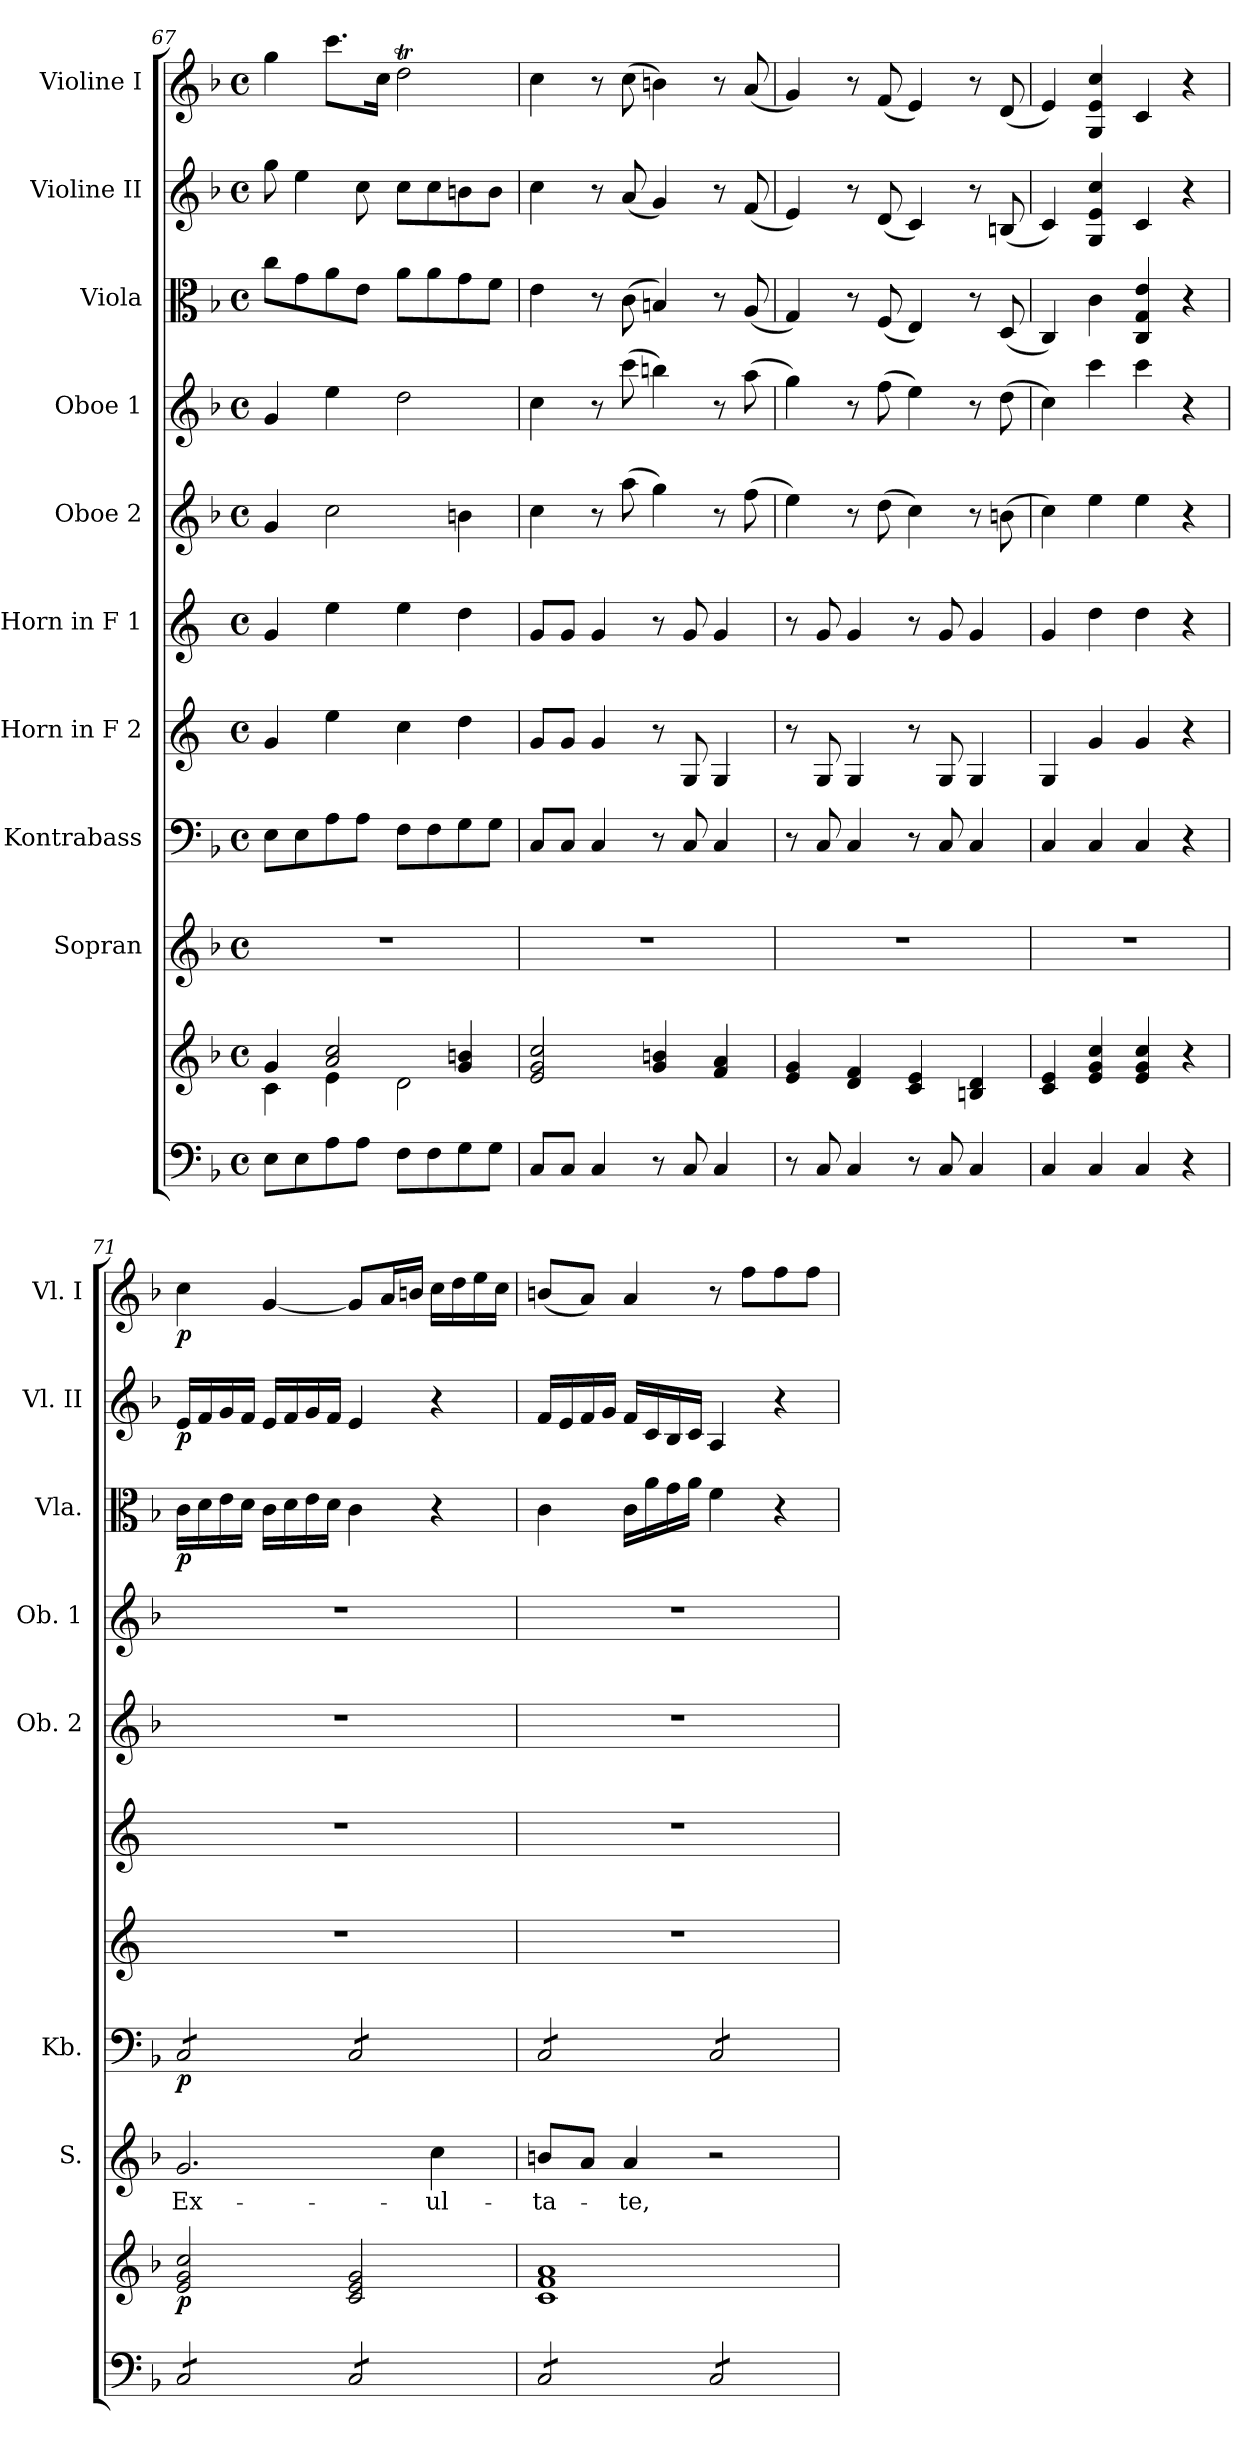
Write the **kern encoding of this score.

**kern	**kern	**dynam	**kern	**text	**kern	**dynam	**kern	**kern	**kern	**kern	**kern	**dynam	**kern	**dynam	**kern	**dynam
*part10	*part10	*part10	*part9	*part9	*part8	*part8	*part7	*part6	*part5	*part4	*part3	*part3	*part2	*part2	*part1	*part1
*staff11	*staff10	*staff10/11	*staff9	*staff9	*staff8	*staff8	*staff7	*staff6	*staff5	*staff4	*staff3	*staff3	*staff2	*staff2	*staff1	*staff1
*	*	*	*I"Sopran	*	*I"Kontrabass	*	*I"Horn in F 2	*I"Horn in F 1	*I"Oboe 2	*I"Oboe 1	*I"Viola	*	*I"Violine II	*	*I"Violine I	*
*	*	*	*I'S.	*	*I'Kb.	*	*	*	*I'Ob. 2	*I'Ob. 1	*I'Vla.	*	*I'Vl. II	*	*I'Vl. I	*
!!LO:PB:g=z
*clefF4	*clefG2	*	*clefG2	*	*clefF4	*	*clefG2	*clefG2	*clefG2	*clefG2	*clefC3	*	*clefG2	*	*clefG2	*
*	*	*	*	*	*ITrd7c12	*	*ITrd4c7	*ITrd4c7	*	*	*	*	*	*	*	*
*k[b-]	*k[b-]	*	*k[b-]	*	*k[b-]	*	*k[b-]	*k[b-]	*k[b-]	*k[b-]	*k[b-]	*	*k[b-]	*	*k[b-]	*
*F:	*F:	*	*F:	*	*F:	*	*F:	*F:	*F:	*F:	*F:	*	*F:	*	*F:	*
*M4/4	*M4/4	*	*M4/4	*	*M4/4	*	*M4/4	*M4/4	*M4/4	*M4/4	*M4/4	*	*M4/4	*	*M4/4	*
*met(c)	*met(c)	*	*met(c)	*	*met(c)	*	*met(c)	*met(c)	*met(c)	*met(c)	*met(c)	*	*met(c)	*	*met(c)	*
=67	=67	=67	=67	=67	=67	=67	=67	=67	=67	=67	=67	=67	=67	=67	=67	=67
*	*^	*	*	*	*	*	*	*	*	*	*	*	*	*	*	*
8E\L	4g/	4c\	.	1r	.	8EE\L	.	4c/	4c/	4g/	4g/	8cc\L	.	8gg\	.	4gg\	.
8E\	.	.	.	.	.	8EE\	.	.	.	.	.	8g\	.	4ee\	.	.	.
8A\	2a/ 2cc/	4e\	.	.	.	8AA\	.	4a\	4a\	2cc\	4ee\	8a\	.	.	.	8.ccc\L	.
8A\J	.	.	.	.	.	8AA\J	.	.	.	.	.	8e\J	.	8cc\	.	.	.
.	.	.	.	.	.	.	.	.	.	.	.	.	.	.	.	16cc\Jk	.
8F\L	.	2d\	.	.	.	8FF\L	.	4f\	4a\	.	2dd\	8a\L	.	8cc\L	.	2ddT\	.
8F\	.	.	.	.	.	8FF\	.	.	.	.	.	8a\	.	8cc\	.	.	.
8G\	4g/ 4bn/	.	.	.	.	8GG\	.	4g\	4g\	4bn\	.	8g\	.	8bn\	.	.	.
8G\J	.	.	.	.	.	8GG\J	.	.	.	.	.	8f\J	.	8b\J	.	.	.
*	*v	*v	*	*	*	*	*	*	*	*	*	*	*	*	*	*	*
=68	=68	=68	=68	=68	=68	=68	=68	=68	=68	=68	=68	=68	=68	=68	=68	=68
8C/L	2e/ 2g/ 2cc/	.	1r	.	8CC/L	.	8c/L	8c/L	4cc\	4cc\	4e\	.	4cc\	.	4cc\	.
8C/J	.	.	.	.	8CC/J	.	8c/J	8c/J	.	.	.	.	.	.	.	.
4C/	.	.	.	.	4CC/	.	4c/	4c/	8r	8r	8r	.	8r	.	8r	.
.	.	.	.	.	.	.	.	.	(>8aa\	(>8ccc\	(>8c\	.	(<8a/	.	(>8cc\	.
8r	4g/ 4bn/	.	.	.	8r	.	8r	8r	4gg\)	4bbn\)	4Bn/)	.	4g/)	.	4bn\)	.
8C/	.	.	.	.	8CC/	.	8C/	8c/	.	.	.	.	.	.	.	.
4C/	4f/ 4a/	.	.	.	4CC/	.	4C/	4c/	8r	8r	8r	.	8r	.	8r	.
.	.	.	.	.	.	.	.	.	(>8ff\	(>8aa\	(<8A/	.	(<8f/	.	(<8a/	.
=69	=69	=69	=69	=69	=69	=69	=69	=69	=69	=69	=69	=69	=69	=69	=69	=69
8r	4e/ 4g/	.	1r	.	8r	.	8r	8r	4ee\)	4gg\)	4G/)	.	4e/)	.	4g/)	.
8C/	.	.	.	.	8CC/	.	8C/	8c/	.	.	.	.	.	.	.	.
4C/	4d/ 4f/	.	.	.	4CC/	.	4C/	4c/	8r	8r	8r	.	8r	.	8r	.
.	.	.	.	.	.	.	.	.	(>8dd\	(>8ff\	(<8F/	.	(<8d/	.	(<8f/	.
8r	4c/ 4e/	.	.	.	8r	.	8r	8r	4cc\)	4ee\)	4E/)	.	4c/)	.	4e/)	.
8C/	.	.	.	.	8CC/	.	8C/	8c/	.	.	.	.	.	.	.	.
4C/	4Bn/ 4d/	.	.	.	4CC/	.	4C/	4c/	8r	8r	8r	.	8r	.	8r	.
.	.	.	.	.	.	.	.	.	(>8bn\	(>8dd\	(<8D/	.	(<8Bn/	.	(<8d/	.
=70	=70	=70	=70	=70	=70	=70	=70	=70	=70	=70	=70	=70	=70	=70	=70	=70
4C/	4c/ 4e/	.	1r	.	4CC/	.	4C/	4c/	4cc\)	4cc\)	4C/)	.	4c/)	.	4e/)	.
4C/	4e/ 4g/ 4cc/	.	.	.	4CC/	.	4c/	4g\	4ee\	4ccc\	4c\	.	4G/ 4e/ 4cc/	.	4G/ 4e/ 4cc/	.
4C/	4e/ 4g/ 4cc/	.	.	.	4CC/	.	4c/	4g\	4ee\	4ccc\	4C/ 4G/ 4e/	.	4c/	.	4c/	.
4r	4r	.	.	.	4r	.	4r	4r	4r	4r	4r	.	4r	.	4r	.
=71	=71	=71	=71	=71	=71	=71	=71	=71	=71	=71	=71	=71	=71	=71	=71	=71
!	!	!LO:DY:b	!	!LO:LY:b	!	!LO:DY:b	!	!	!	!	!	!LO:DY:b	!	!LO:DY:b	!	!LO:DY:b
*tremolo	*	*	*	*	*	*	*	*	*	*	*	*	*	*	*	*
*	*	*	*	*	*tremolo	*	*	*	*	*	*	*	*	*	*	*
8C/L	2e/ 2g/ 2cc/	p	2.g/	Ex-	8CC/L	p	1r	1r	1r	1r	16c\LL	p	16e/LL	p	4cc\	p
.	.	.	.	.	.	.	.	.	.	.	16d\	.	16f/	.	.	.
8C/	.	.	.	.	8CC/	.	.	.	.	.	16e\	.	16g/	.	.	.
.	.	.	.	.	.	.	.	.	.	.	16d\JJ	.	16f/JJ	.	.	.
8C/	.	.	.	.	8CC/	.	.	.	.	.	16c\LL	.	16e/LL	.	[4g/	.
.	.	.	.	.	.	.	.	.	.	.	16d\	.	16f/	.	.	.
8C/J	.	.	.	.	8CC/J	.	.	.	.	.	16e\	.	16g/	.	.	.
.	.	.	.	.	.	.	.	.	.	.	16d\JJ	.	16f/JJ	.	.	.
8C/L	2c/ 2e/ 2g/	.	.	.	8CC/L	.	.	.	.	.	4c\	.	4e/	.	8g/L]	.
8C/	.	.	.	.	8CC/	.	.	.	.	.	.	.	.	.	16a/L	.
.	.	.	.	.	.	.	.	.	.	.	.	.	.	.	16bn/JJ	.
!	!	!	!	!LO:LY:b	!	!	!	!	!	!	!	!	!	!	!	!
8C/	.	.	4cc\	-ul-	8CC/	.	.	.	.	.	4r	.	4r	.	16cc\LL	.
.	.	.	.	.	.	.	.	.	.	.	.	.	.	.	16dd\	.
8C/J	.	.	.	.	8CC/J	.	.	.	.	.	.	.	.	.	16ee\	.
.	.	.	.	.	.	.	.	.	.	.	.	.	.	.	16cc\JJ	.
!!LO:PB:g=z
=72	=72	=72	=72	=72	=72	=72	=72	=72	=72	=72	=72	=72	=72	=72	=72	=72
!	!	!	!	!LO:LY:b	!	!	!	!	!	!	!	!	!	!	!	!
8C/L	1c 1f 1a	.	8bn/L	-ta-	8CC/L	.	1r	1r	1r	1r	4c\	.	16f/LL	.	(<8bn/L	.
.	.	.	.	.	.	.	.	.	.	.	.	.	16e/	.	.	.
8C/	.	.	8a/J	.	8CC/	.	.	.	.	.	.	.	16f/	.	8a/J)	.
.	.	.	.	.	.	.	.	.	.	.	.	.	16g/JJ	.	.	.
!	!	!	!	!LO:LY:b	!	!	!	!	!	!	!	!	!	!	!	!
8C/	.	.	4a/	-te,	8CC/	.	.	.	.	.	16c\LL	.	16f/LL	.	4a/	.
.	.	.	.	.	.	.	.	.	.	.	16a\	.	16c/	.	.	.
8C/J	.	.	.	.	8CC/J	.	.	.	.	.	16g\	.	16B-/	.	.	.
.	.	.	.	.	.	.	.	.	.	.	16a\JJ	.	16c/JJ	.	.	.
8C/L	.	.	2r	.	8CC/L	.	.	.	.	.	4f\	.	4A/	.	8r	.
8C/	.	.	.	.	8CC/	.	.	.	.	.	.	.	.	.	8ff\L	.
8C/	.	.	.	.	8CC/	.	.	.	.	.	4r	.	4r	.	8ff\	.
8C/J	.	.	.	.	8CC/J	.	.	.	.	.	.	.	.	.	8ff\J	.
*	*	*	*	*	*Xtremolo	*	*	*	*	*	*	*	*	*	*	*
*Xtremolo	*	*	*	*	*	*	*	*	*	*	*	*	*	*	*	*
=	=	=	=	=	=	=	=	=	=	=	=	=	=	=	=	=
*-	*-	*-	*-	*-	*-	*-	*-	*-	*-	*-	*-	*-	*-	*-	*-	*-
